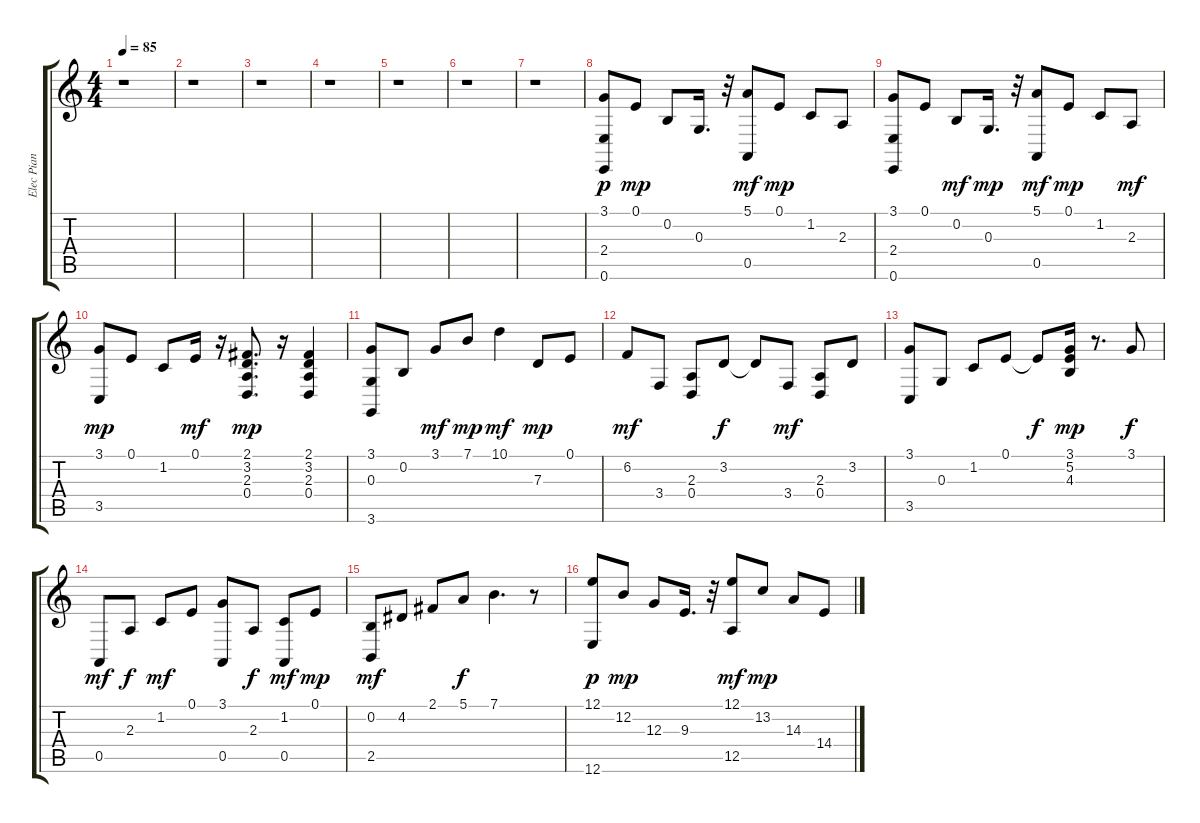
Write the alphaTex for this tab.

\track ("Elec Pian" "Elec Pian") {instrument electricpiano1}
\staff {score tabs}
\tuning (E4 B3 G3 D3 A2 E2) {hide}
\ts (4 4)
\tempo 85
\clef g2
\ks c
r.1{dy mf} |
r.1 |
r.1 |
r.1 |
r.1 |
r.1 |
r.1 |
(3.1 2.4 0.6).8{dy p} 0.1.8{dy mp} 0.2.8 0.3.16{d} r.32 (5.1 0.5).8{dy mf} 0.1.8{dy mp} 1.2.8 2.3.8 |
(3.1 2.4 0.6).8 0.1.8 0.2.8{dy mf} 0.3.16{d dy mp} r.32 (5.1 0.5).8{dy mf} 0.1.8{dy mp} 1.2.8 2.3.8{dy mf} |
(3.1 3.5).8{dy mp} 0.1.8 1.2.8 0.1.16{dy mf} r.16 (2.1 3.2 2.3 0.4).8{d dy mp} r.16 (2.1 3.2 2.3 0.4).4 |
(3.1 0.3 3.6).8 0.2.8 3.1.8{dy mf} 7.1.8{dy mp} 10.1.4{dy mf} 7.3.8{dy mp} 0.1.8 |
6.2.8{dy mf} 3.4.8 (2.3 0.4).8 3.2.8{dy f} 3.2{t}.8 3.4.8{dy mf} (2.3 0.4).8 3.2.8 |
(3.1 3.5).8 0.3.8 1.2.8 0.1.8 0.1{t}.8{dy f} (3.1 5.2 4.3).16{dy mp} r.8{d} 3.1.8{dy f} |
0.5.8{dy mf} 2.3.8{dy f} 1.2.8{dy mf} 0.1.8 (3.1 0.5).8 2.3.8{dy f} (1.2 0.5).8{dy mf} 0.1.8{dy mp} |
(0.2 2.5).8{dy mf} 4.2.8 2.1.8 5.1.8{dy f} 7.1.4{d} r.8 |
(12.1 12.6).8{dy p} 12.2.8{dy mp} 12.3.8 9.3.16{d} r.32 (12.1 12.5).8{dy mf} 13.2.8{dy mp} 14.3.8 14.4.8
